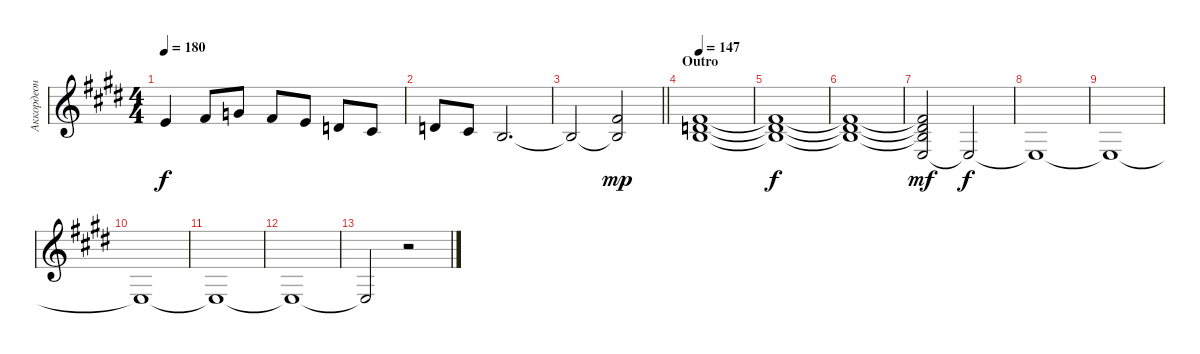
\track ("Аккордеон" "Аккордеон") {instrument accordion}
\staff {score}
\tuning (E4 B3 G3 D3 A2 E2) {hide}
\ts (4 4)
\tempo 180
\clef g2
\ks c#minor
0.1{t}.4{dy f} 2.1.8 3.1.8 2.1.8 0.1.8 3.2.8 2.2.8 |
3.2.8 2.2.8 0.2.2{d} |
\barLineRight lightlight
0.2{t}.2 (2.1 0.2{t}).2{dy mp} |
\section ("" "Outro")
\tempo 147
(2.1 3.2 4.3).1 |
(2.1{t} 3.2{t} 4.3{t}).1{dy f} |
(2.1{t} 3.2{t} 4.3{t}).1 |
(2.1{t} 3.2{t} 4.3{t} 2.4).2{dy mf} 2.4{t}.2{dy f} |
2.4{t}.1 |
2.4{t}.1 |
2.4{t}.1 |
2.4{t}.1 |
2.4{t}.1 |
2.4{t}.2{volume 0} r.2
